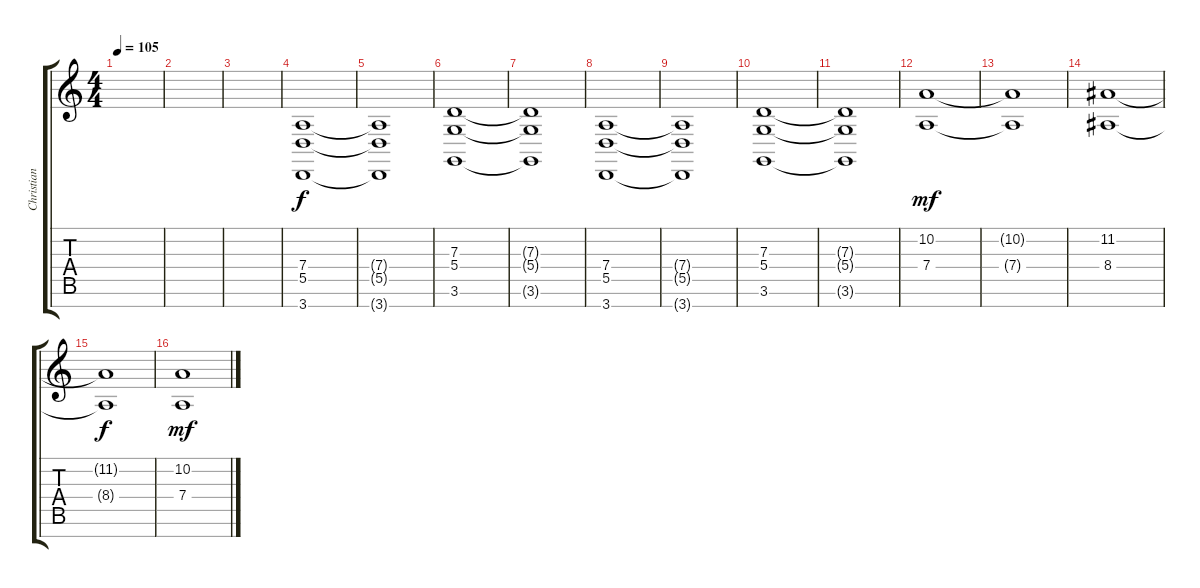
\track ("Christian \"Flake\" Lorenz 2" "Christian ") {instrument choiraahs}
\staff {score tabs}
\tuning (E4 B3 G3 D3 A2 E2 B1) {hide}
\ts (4 4)
\tempo 105
\clef g2
\ks c
|
|
|
(7.4 5.5 3.7).1{volume 13 balance 8} |
(7.4{t} 5.5{t} 3.7{t}).1 |
(7.3 5.4 3.6).1 |
(7.3{t} 5.4{t} 3.6{t}).1 |
(7.4 5.5 3.7).1{volume 13 balance 8} |
(7.4{t} 5.5{t} 3.7{t}).1 |
(7.3 5.4 3.6).1 |
(7.3{t} 5.4{t} 3.6{t}).1 |
(10.2 7.4).1{dy mf volume 10} |
(10.2{t} 7.4{t}).1 |
(11.2 8.4).1 |
(11.2{t} 8.4{t}).1{dy f} |
(10.2 7.4).1{dy mf}
